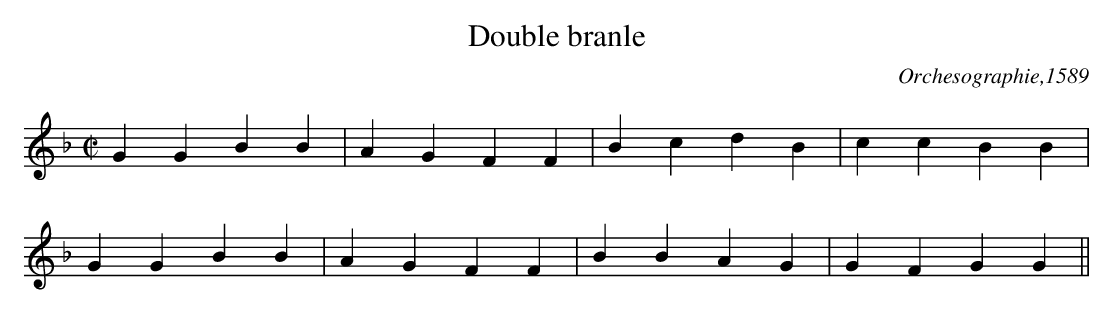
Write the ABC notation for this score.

X:1
T:Double branle
C:Orchesographie,1589
L:1/4
M:C|
K:GDor
GG BB | AG FF | Bc dB | cc BB |
GG BB | AG FF | BB AG | GF GG ||
